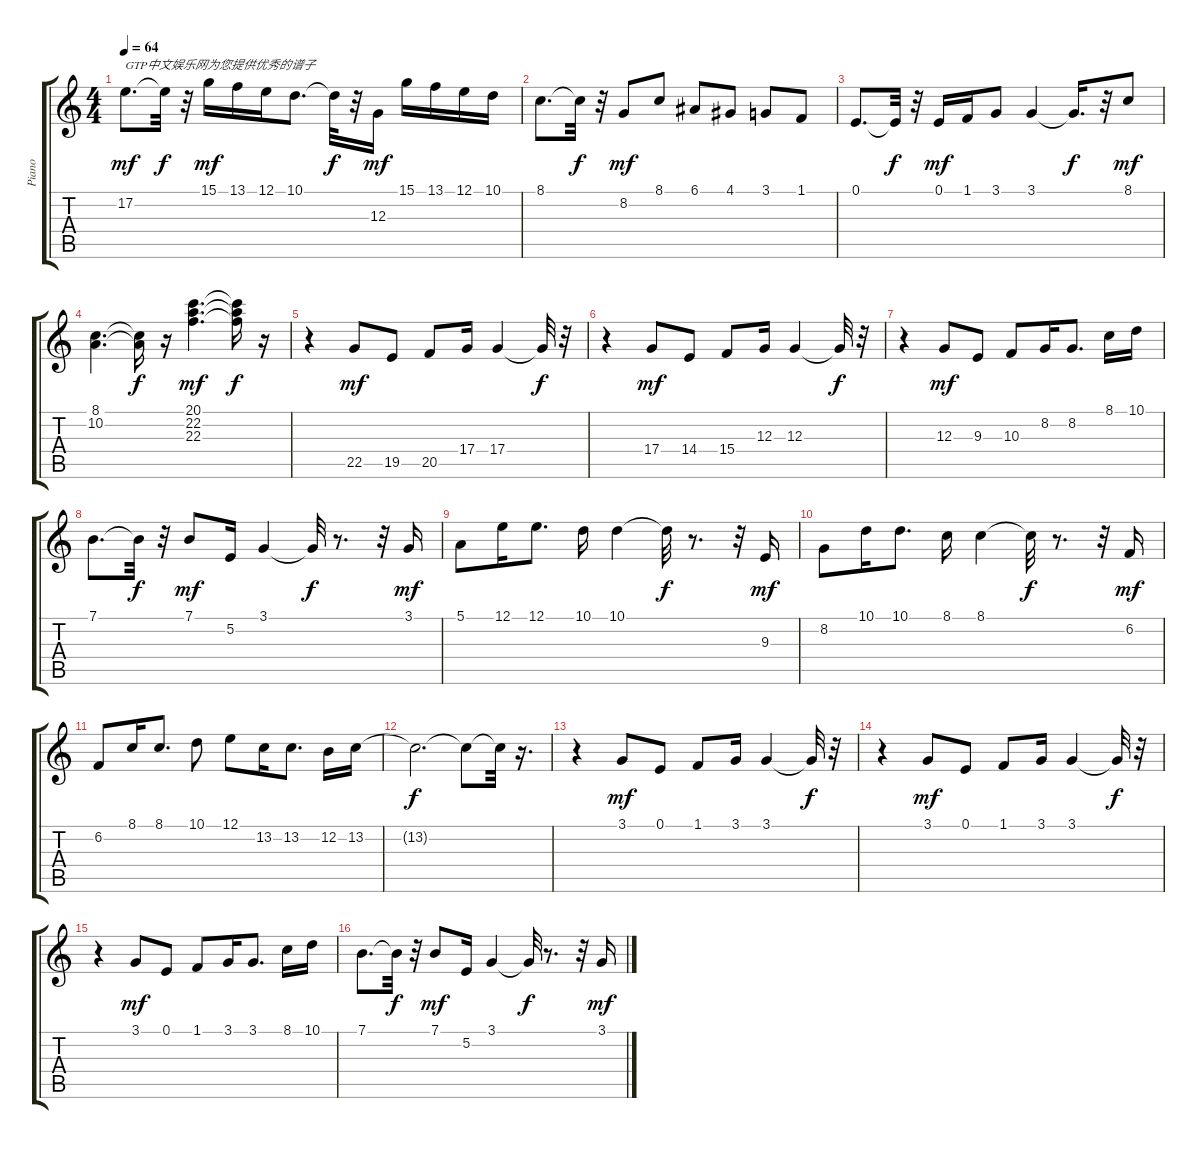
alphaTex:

\track ("Piano" "Piano") {instrument acousticgrandpiano}
\staff {score tabs}
\tuning (E4 B3 G3 D3 A2 E2) {hide}
\ts (4 4)
\tempo 64
\clef g2
\ks c
17.2.8{d txt "GTP中文娱乐网为您提供优秀的谱子" dy mf instrument acousticgrandpiano} 17.2{t}.32{dy f} r.32 15.1.16{dy mf} 13.1.16 12.1.16 10.1.8{d} 10.1{t}.32{dy f} r.32 12.3.16{dy mf} 15.1.16 13.1.16 12.1.16 10.1.16 |
8.1.8{d} 8.1{t}.32{dy f} r.32 8.2.8{dy mf} 8.1.8 6.1.8 4.1.8 3.1.8 1.1.8 |
0.1.8{d} 0.1{t}.32{dy f} r.32 0.1.16{dy mf} 1.1.16 3.1.8 3.1.4 3.1{t}.16{d dy f} r.32 8.1.8{dy mf} |
(8.1 10.2).4{d} (8.1{t} 10.2{t}).16{dy f} r.16 (20.1 22.2 22.3).4{d dy mf} (20.1{t} 22.2{t} 22.3{t}).16{dy f} r.16 |
r.4 22.5.8{dy mf} 19.5.8 20.5.8 17.4.16 17.4.4 17.4{t}.32{dy f} r.32 |
r.4 17.4.8{dy mf} 14.4.8 15.4.8 12.3.16 12.3.4 12.3{t}.32{dy f} r.32 |
r.4 12.3.8{dy mf} 9.3.8 10.3.8 8.2.16 8.2.8{d} 8.1.16 10.1.16 |
7.1.8{d} 7.1{t}.32{dy f} r.32 7.1.8{dy mf} 5.2.16 3.1.4 3.1{t}.32{dy f} r.8{d} r.32 3.1.16{dy mf} |
5.1.8 12.1.16 12.1.8{d} 10.1.16 10.1.4 10.1{t}.32{dy f} r.8{d} r.32 9.3.16{dy mf} |
8.2.8 10.1.16 10.1.8{d} 8.1.16 8.1.4 8.1{t}.32{dy f} r.8{d} r.32 6.2.16{dy mf} |
6.2.8 8.1.16 8.1.8{d} 10.1.8 12.1.8 13.2.16 13.2.8{d} 12.2.16 13.2.16 |
13.2{t}.2{d dy f} 13.2{t}.8 13.2{t}.32 r.16{d} |
r.4 3.1.8{dy mf} 0.1.8 1.1.8 3.1.16 3.1.4 3.1{t}.32{dy f} r.32 |
r.4 3.1.8{dy mf} 0.1.8 1.1.8 3.1.16 3.1.4 3.1{t}.32{dy f} r.32 |
r.4 3.1.8{dy mf} 0.1.8 1.1.8 3.1.16 3.1.8{d} 8.1.16 10.1.16 |
7.1.8{d} 7.1{t}.32{dy f} r.32 7.1.8{dy mf} 5.2.16 3.1.4 3.1{t}.32{dy f} r.8{d} r.32 3.1.16{dy mf}
